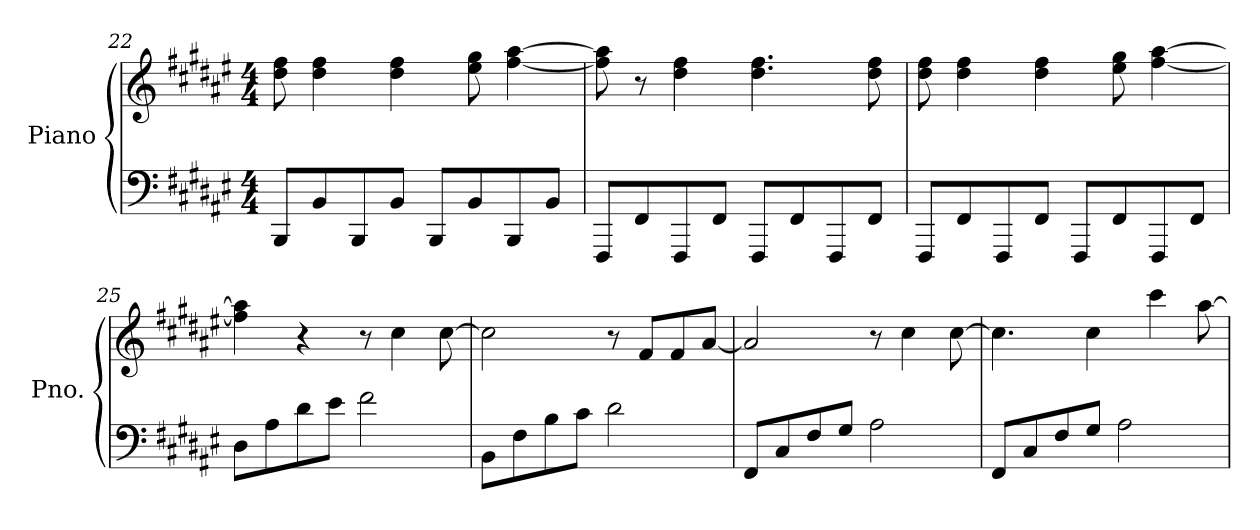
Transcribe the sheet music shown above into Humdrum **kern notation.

**kern	**kern
*part1	*part1
*staff2	*staff1
*I"Piano	*
*I'Pno.	*
*clefF4	*clefG2
*k[f#c#g#d#a#e#]	*k[f#c#g#d#a#e#]
*M4/4	*M4/4
=22	=22
8BBB/L	8dd#\ 8ff#\
8BB/	4dd#\ 4ff#\
8BBB/	.
8BB/J	4dd#\ 4ff#\
8BBB/L	.
8BB/	8ee#\ 8gg#\
8BBB/	[4ff#\ [4aa#\
8BB/J	.
=23	=23
8FFF#/L	8ff#\] 8aa#\]
8FF#/	8r
8FFF#/	4dd#\ 4ff#\
8FF#/J	.
8FFF#/L	4.dd#\ 4.ff#\
8FF#/	.
8FFF#/	.
8FF#/J	8dd#\ 8ff#\
=24	=24
8FFF#/L	8dd#\ 8ff#\
8FF#/	4dd#\ 4ff#\
8FFF#/	.
8FF#/J	4dd#\ 4ff#\
8FFF#/L	.
8FF#/	8ee#\ 8gg#\
8FFF#/	[4ff#\ [4aa#\
8FF#/J	.
=25	=25
8D#\L	4ff#\] 4aa#\]
8A#\	.
8d#\	4r
8e#\J	.
2f#\	8r
.	4cc#\
.	[8cc#\
!!LO:PB:g=z
=26	=26
8BB\L	2cc#\]
8F#\	.
8B\	.
8c#\J	.
2d#\	8r
.	8f#/L
.	8f#/
.	[8a#/J
=27	=27
8FF#/L	2a#/]
8C#/	.
8F#/	.
8G#/J	.
2A#\	8r
.	4cc#\
.	[8cc#\
=28	=28
8FF#/L	4.cc#\]
8C#/	.
8F#/	.
8G#/J	4cc#\
2A#\	.
.	4ccc#\
.	[8aa#\
=	=
*-	*-
